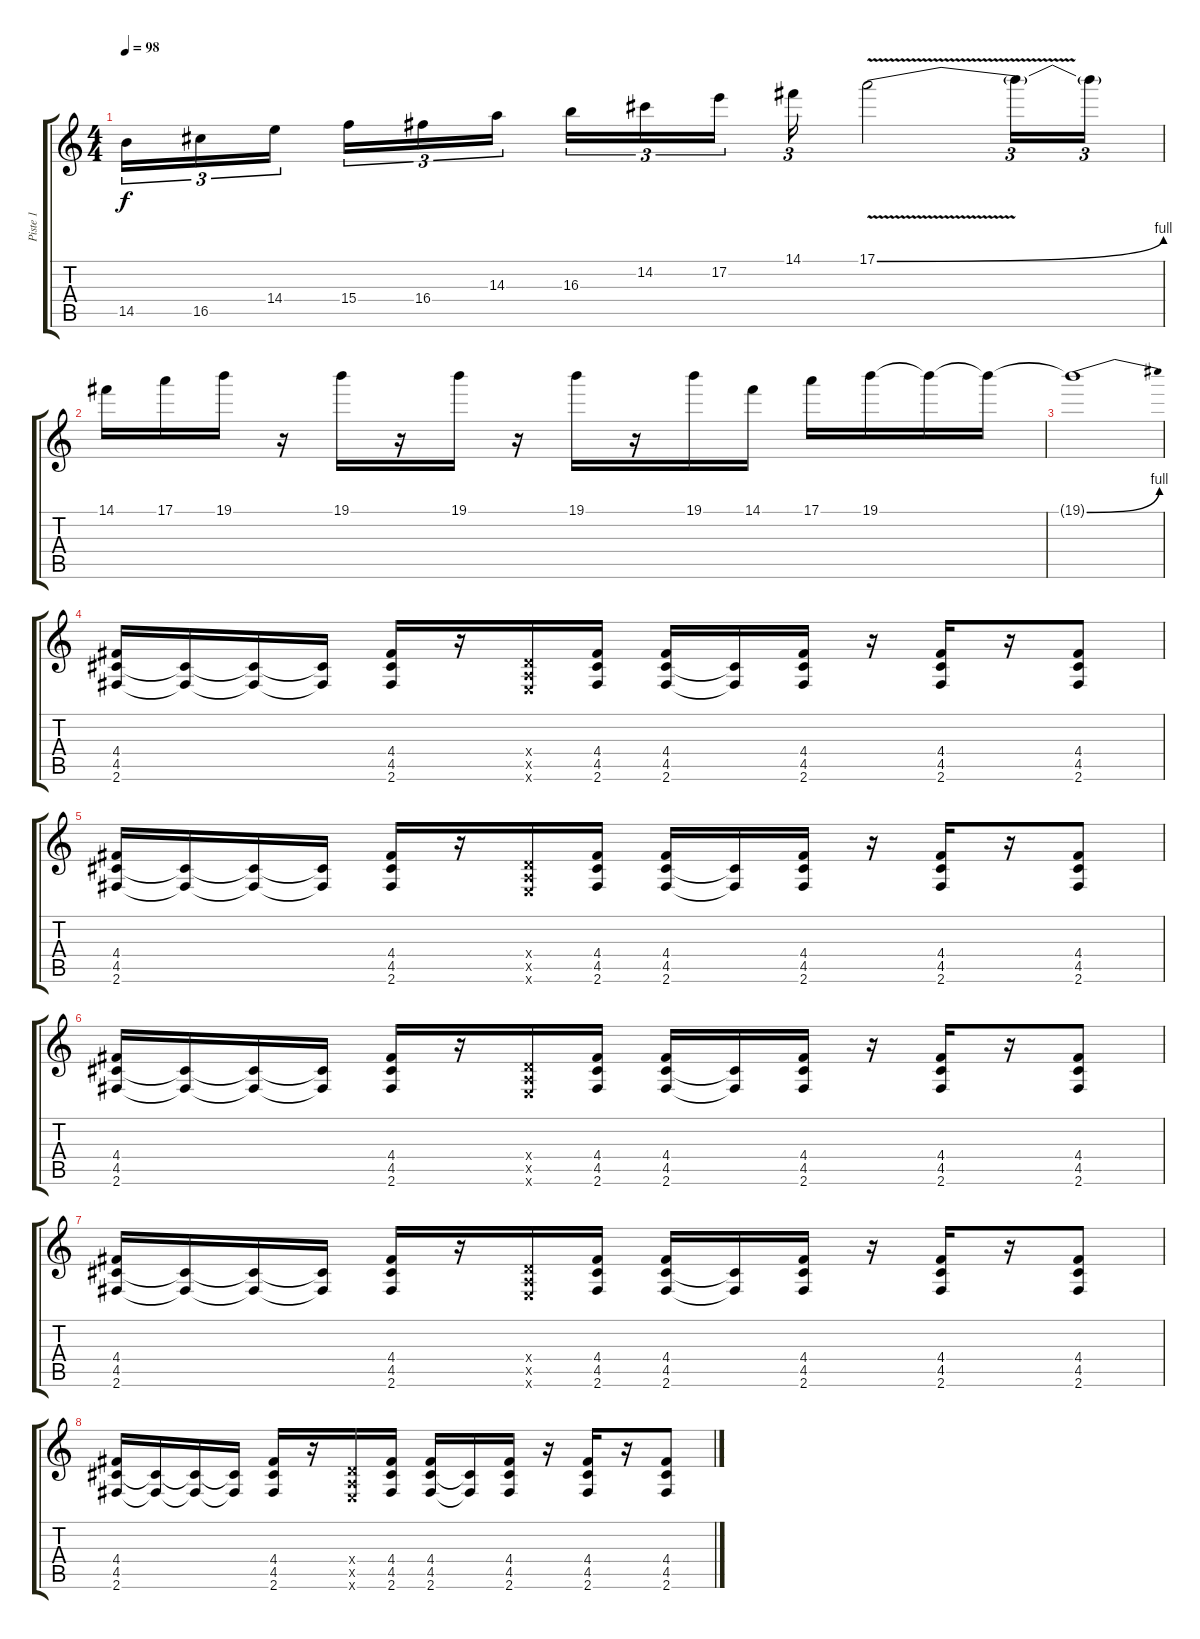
\track ("Piste 1" "Piste 1") {instrument distortionguitar}
\staff {score tabs}
\tuning (E4 B3 G3 D3 A2 E2) {hide}
\ts (4 4)
\tempo 98
\clef g2
\ks c
14.5.16{tu (3 2) dy f} 16.5.16{tu (3 2)} 14.4.16{tu (3 2)} 15.4.16{tu (3 2)} 16.4.16{tu (3 2)} 14.3.16{tu (3 2)} 16.3.16{tu (3 2)} 14.2.16{tu (3 2)} 17.2.16{tu (3 2)} 14.1.16{tu (3 2)} 17.1{be (bend 0 0 60 4) v}.2 17.1{t}.16{tu (3 2)} 17.1{t}.16{tu (3 2)} |
14.1.16 17.1.16 19.1.16 r.16 19.1.16 r.16 19.1.16 r.16 19.1.16 r.16 19.1.16 14.1.16 17.1.16 19.1.16 19.1{t}.16 19.1{t}.16 |
19.1{be (bend 0 0 60 4) t}.1 |
(4.4 4.5 2.6).16 (4.5{t} 2.6{t}).16 (4.5{t} 2.6{t}).16 (4.5{t} 2.6{t}).16 (4.4 4.5 2.6).16 r.16 (0.4{x} 0.5{x} 0.6{x}).16 (4.4 4.5 2.6).16 (4.4 4.5 2.6).16 (4.5{t} 2.6{t}).16 (4.4 4.5 2.6).16 r.16 (4.4 4.5 2.6).16 r.16 (4.4 4.5 2.6).8 |
(4.4 4.5 2.6).16 (4.5{t} 2.6{t}).16 (4.5{t} 2.6{t}).16 (4.5{t} 2.6{t}).16 (4.4 4.5 2.6).16 r.16 (0.4{x} 0.5{x} 0.6{x}).16 (4.4 4.5 2.6).16 (4.4 4.5 2.6).16 (4.5{t} 2.6{t}).16 (4.4 4.5 2.6).16 r.16 (4.4 4.5 2.6).16 r.16 (4.4 4.5 2.6).8 |
(4.4 4.5 2.6).16 (4.5{t} 2.6{t}).16 (4.5{t} 2.6{t}).16 (4.5{t} 2.6{t}).16 (4.4 4.5 2.6).16 r.16 (0.4{x} 0.5{x} 0.6{x}).16 (4.4 4.5 2.6).16 (4.4 4.5 2.6).16 (4.5{t} 2.6{t}).16 (4.4 4.5 2.6).16 r.16 (4.4 4.5 2.6).16 r.16 (4.4 4.5 2.6).8 |
(4.4 4.5 2.6).16 (4.5{t} 2.6{t}).16 (4.5{t} 2.6{t}).16 (4.5{t} 2.6{t}).16 (4.4 4.5 2.6).16 r.16 (0.4{x} 0.5{x} 0.6{x}).16 (4.4 4.5 2.6).16 (4.4 4.5 2.6).16 (4.5{t} 2.6{t}).16 (4.4 4.5 2.6).16 r.16 (4.4 4.5 2.6).16 r.16 (4.4 4.5 2.6).8 |
(4.4 4.5 2.6).16 (4.5{t} 2.6{t}).16 (4.5{t} 2.6{t}).16 (4.5{t} 2.6{t}).16 (4.4 4.5 2.6).16 r.16 (0.4{x} 0.5{x} 0.6{x}).16 (4.4 4.5 2.6).16 (4.4 4.5 2.6).16 (4.5{t} 2.6{t}).16 (4.4 4.5 2.6).16 r.16 (4.4 4.5 2.6).16 r.16 (4.4 4.5 2.6).8
